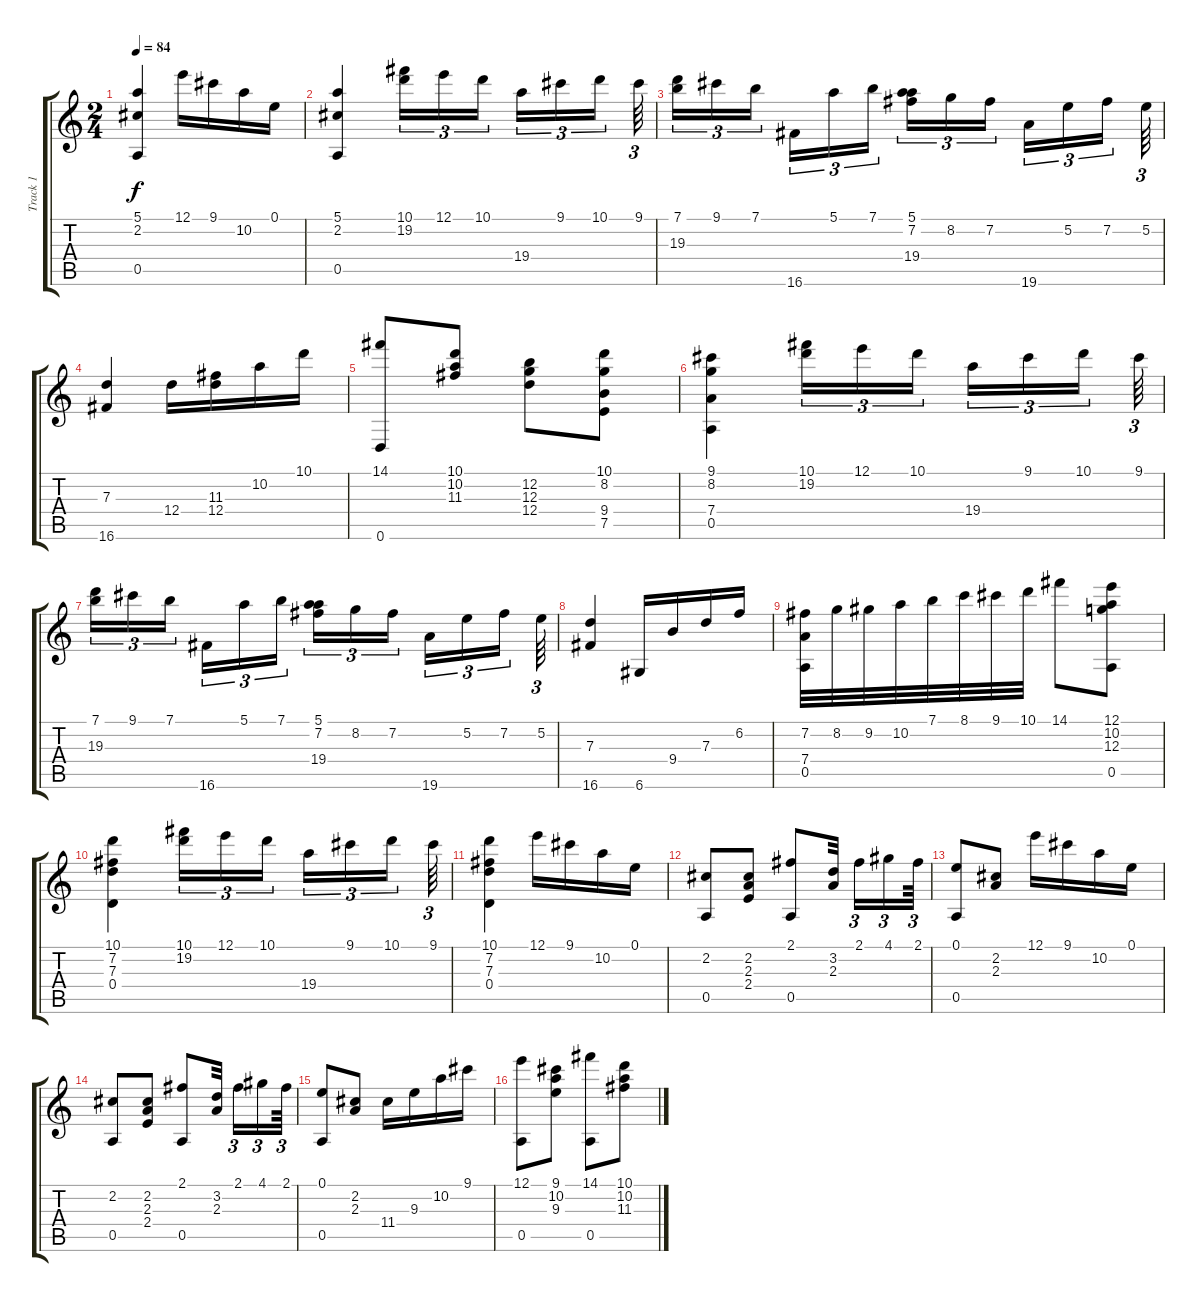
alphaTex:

\track ("Track 1" "Track 1") {instrument acousticguitarnylon}
\staff {score tabs}
\tuning (E4 B3 G3 D3 A2 D2) {hide}
\ts (2 4)
\tempo 84
\clef g2
\ks c
(5.1 2.2 0.5).4{dy f} 12.1.16 9.1.16 10.2.16 0.1.16 |
(5.1 2.2 0.5).4 (10.1 19.2).16{tu (3 2)} 12.1.16{tu (3 2)} 10.1.16{tu (3 2)} 19.4.16{tu (3 2)} 9.1.16{tu (3 2)} 10.1.16{tu (3 2)} 9.1.64{tu (3 2)} |
(7.1 19.3).16{tu (3 2)} 9.1.16{tu (3 2)} 7.1.16{tu (3 2)} 16.6.16{tu (3 2)} 5.1.16{tu (3 2)} 7.1.16{tu (3 2)} (5.1 7.2 19.4).16{tu (3 2)} 8.2.16{tu (3 2)} 7.2.16{tu (3 2)} 19.6.16{tu (3 2)} 5.2.16{tu (3 2)} 7.2.16{tu (3 2)} 5.2.64{tu (3 2)} |
(7.3 16.6).4 12.4.16 (11.3 12.4).16 10.2.16 10.1.16 |
(14.1 0.6).8 (10.1 10.2 11.3).8 (12.2 12.3 12.4).8 (10.1 8.2 9.4 7.5).8 |
(9.1 8.2 7.4 0.5).4 (10.1 19.2).16{tu (3 2)} 12.1.16{tu (3 2)} 10.1.16{tu (3 2)} 19.4.16{tu (3 2)} 9.1.16{tu (3 2)} 10.1.16{tu (3 2)} 9.1.64{tu (3 2)} |
(7.1 19.3).16{tu (3 2)} 9.1.16{tu (3 2)} 7.1.16{tu (3 2)} 16.6.16{tu (3 2)} 5.1.16{tu (3 2)} 7.1.16{tu (3 2)} (5.1 7.2 19.4).16{tu (3 2)} 8.2.16{tu (3 2)} 7.2.16{tu (3 2)} 19.6.16{tu (3 2)} 5.2.16{tu (3 2)} 7.2.16{tu (3 2)} 5.2.64{tu (3 2)} |
(7.3 16.6).4 6.6.16 9.4.16 7.3.16 6.2.16 |
(7.2 7.4 0.5).32 8.2.32 9.2.32 10.2.32 7.1.32 8.1.32 9.1.32 10.1.32 14.1.8 (12.1 10.2 12.3 0.5).8 |
(10.1 7.2 7.3 0.4).4 (10.1 19.2).16{tu (3 2)} 12.1.16{tu (3 2)} 10.1.16{tu (3 2)} 19.4.16{tu (3 2)} 9.1.16{tu (3 2)} 10.1.16{tu (3 2)} 9.1.64{tu (3 2)} |
(10.1 7.2 7.3 0.4).4 12.1.16 9.1.16 10.2.16 0.1.16 |
(2.2 0.5).8 (2.2 2.3 2.4).8 (2.1 0.5).8 (3.2 2.3).32 2.1.16{tu (3 2)} 4.1.16{tu (3 2)} 2.1.64{tu (3 2)} |
(0.1 0.5).8 (2.2 2.3).8 12.1.16 9.1.16 10.2.16 0.1.16 |
(2.2 0.5).8 (2.2 2.3 2.4).8 (2.1 0.5).8 (3.2 2.3).32 2.1.16{tu (3 2)} 4.1.16{tu (3 2)} 2.1.64{tu (3 2)} |
(0.1 0.5).8 (2.2 2.3).8 11.4.16 9.3.16 10.2.16 9.1.16 |
(12.1 0.5).8 (9.1 10.2 9.3).8 (14.1 0.5).8 (10.1 10.2 11.3).8
